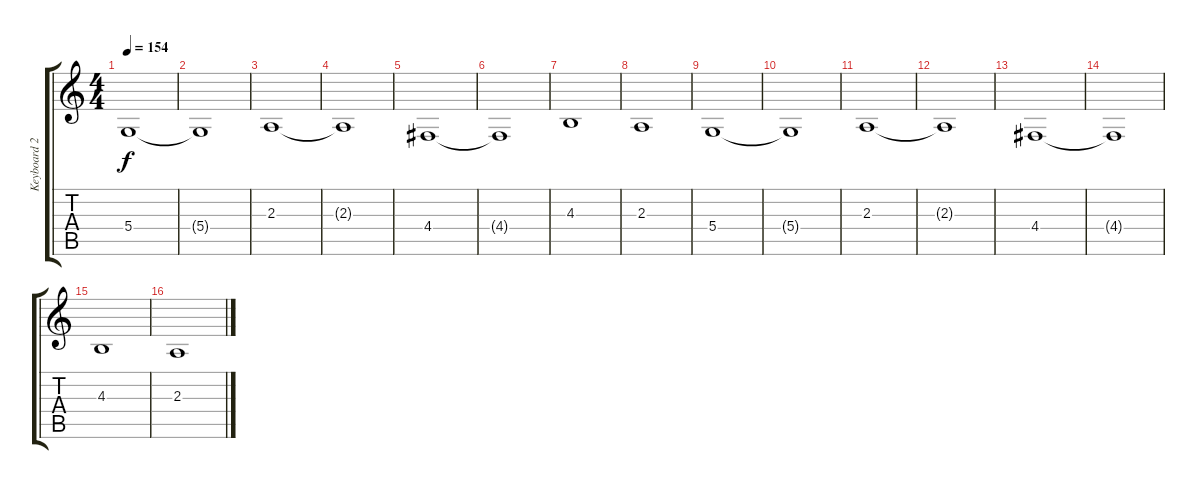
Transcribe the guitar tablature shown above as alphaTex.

\track ("Keyboard 2" "Keyboard 2") {instrument lead2sawtooth}
\staff {score tabs}
\tuning (E4 B3 G3 D3 A2 E2) {hide}
\ts (4 4)
\section ("" "")
\tempo 154
\clef g2
\ks c
5.4.1{dy f} |
5.4{t}.1 |
2.3.1 |
2.3{t}.1 |
4.4.1 |
4.4{t}.1 |
4.3.1 |
2.3.1 |
\section ("" "")
5.4.1 |
5.4{t}.1 |
2.3.1 |
2.3{t}.1 |
4.4.1 |
4.4{t}.1 |
4.3.1 |
2.3.1
